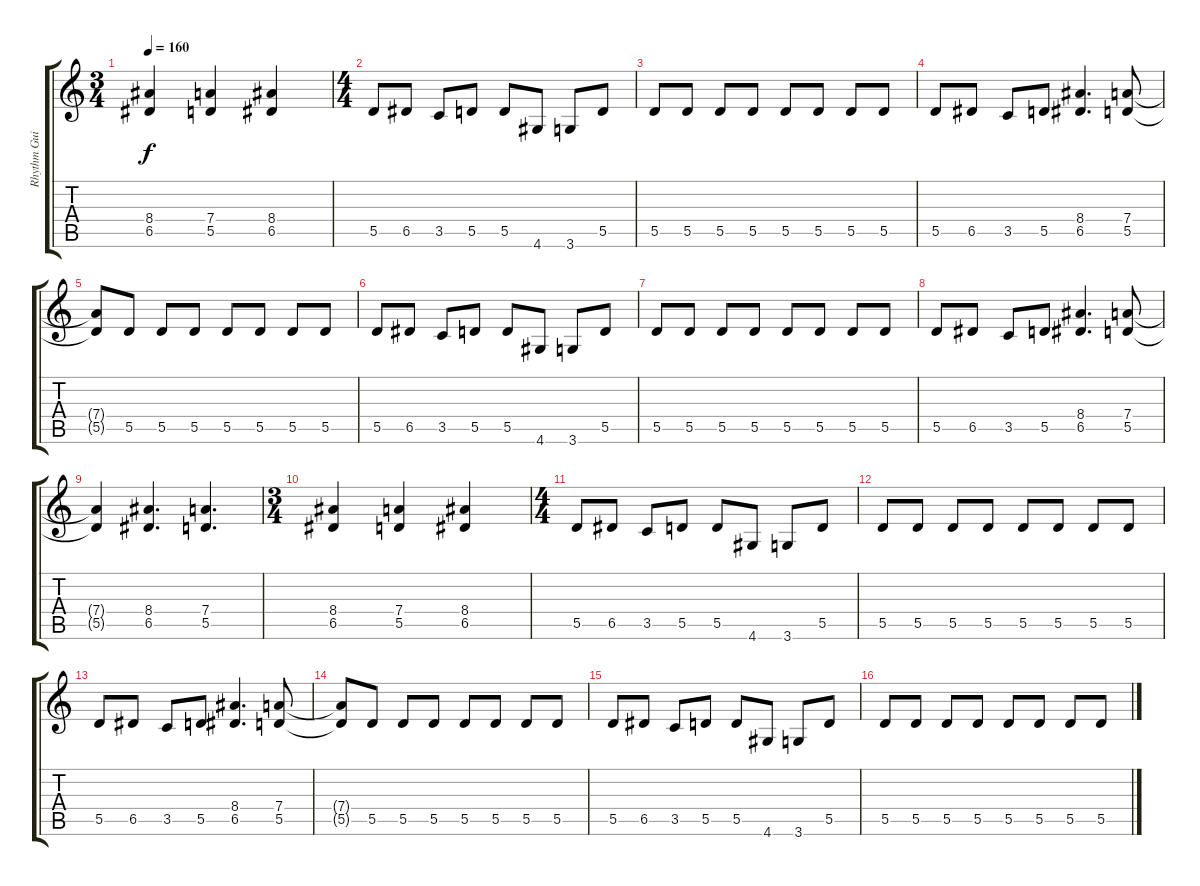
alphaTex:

\track ("Rhythm Guitar" "Rhythm Gui") {instrument distortionguitar}
\staff {score tabs}
\tuning (E4 B3 G3 D3 A2 E2) {hide}
\ts (3 4)
\tempo 160
\clef g2
\ks c
(8.4 6.5).4{dy f} (7.4 5.5).4 (8.4 6.5).4 |
\ts (4 4)
5.5.8 6.5.8 3.5.8 5.5.8 5.5.8 4.6.8 3.6.8 5.5.8 |
5.5.8 5.5.8 5.5.8 5.5.8 5.5.8 5.5.8 5.5.8 5.5.8 |
5.5.8 6.5.8 3.5.8 5.5.8 (8.4 6.5).4{d} (7.4 5.5).8 |
(7.4{t} 5.5{t}).8 5.5.8 5.5.8 5.5.8 5.5.8 5.5.8 5.5.8 5.5.8 |
5.5.8 6.5.8 3.5.8 5.5.8 5.5.8 4.6.8 3.6.8 5.5.8 |
5.5.8 5.5.8 5.5.8 5.5.8 5.5.8 5.5.8 5.5.8 5.5.8 |
5.5.8 6.5.8 3.5.8 5.5.8 (8.4 6.5).4{d} (7.4 5.5).8 |
(7.4{t} 5.5{t}).4 (8.4 6.5).4{d} (7.4 5.5).4{d} |
\ts (3 4)
(8.4 6.5).4 (7.4 5.5).4 (8.4 6.5).4 |
\ts (4 4)
5.5.8 6.5.8 3.5.8 5.5.8 5.5.8 4.6.8 3.6.8 5.5.8 |
5.5.8 5.5.8 5.5.8 5.5.8 5.5.8 5.5.8 5.5.8 5.5.8 |
5.5.8 6.5.8 3.5.8 5.5.8 (8.4 6.5).4{d} (7.4 5.5).8 |
(7.4{t} 5.5{t}).8 5.5.8 5.5.8 5.5.8 5.5.8 5.5.8 5.5.8 5.5.8 |
5.5.8 6.5.8 3.5.8 5.5.8 5.5.8 4.6.8 3.6.8 5.5.8 |
5.5.8 5.5.8 5.5.8 5.5.8 5.5.8 5.5.8 5.5.8 5.5.8
